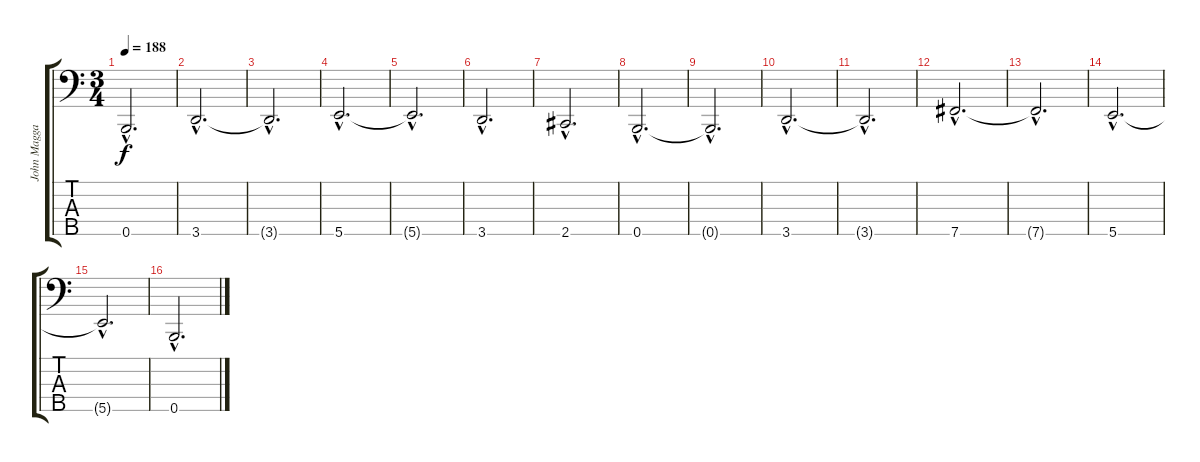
\track ("John Maggard" "John Magga") {instrument electricbassfinger}
\staff {score tabs}
\tuning (G2 D2 A1 E1 B0) {hide}
\ts (3 4)
\tempo 188
\clef f4
\ks c
0.5{hac t}.2{d dy f} |
3.5{hac}.2{d} |
3.5{hac t}.2{d} |
5.5{hac}.2{d} |
5.5{hac t}.2{d} |
3.5{hac}.2{d} |
2.5{hac}.2{d} |
0.5{hac}.2{d} |
0.5{hac t}.2{d} |
3.5{hac}.2{d} |
3.5{hac t}.2{d} |
7.5{hac}.2{d} |
7.5{hac t}.2{d} |
5.5{hac}.2{d} |
5.5{hac t}.2{d} |
0.5{hac}.2{d}
